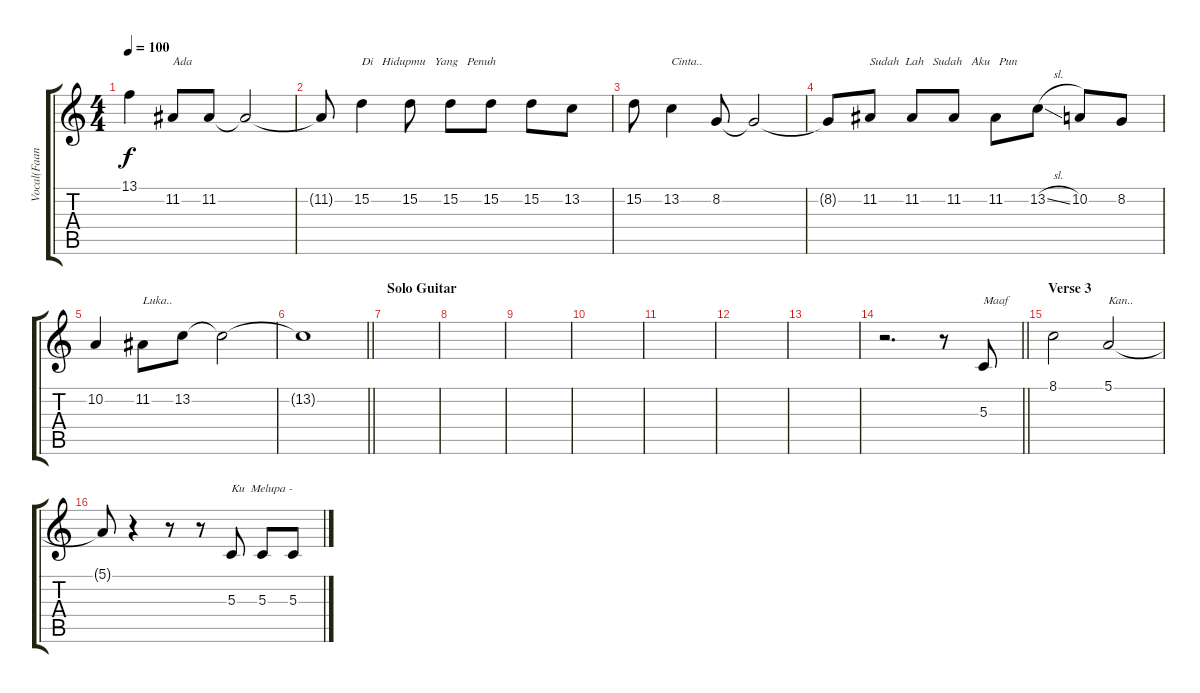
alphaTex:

\track ("Vocal(Faank)" "Vocal(Faan") {instrument stringensemble1}
\staff {score tabs}
\tuning (E4 B3 G3 D3 A2 E2) {hide}
\ts (4 4)
\tempo 100
\clef g2
\ks c
13.1.4{dy f} 11.2.8{txt "Ada"} 11.2.8 11.2{t}.2 |
11.2{t}.8 15.2.4{txt "Di   Hidupmu   Yang   Penuh "} 15.2.8 15.2.8 15.2.8 15.2.8 13.2.8 |
15.2.8 13.2.4{txt "Cinta.."} 8.2.8 8.2{t}.2 |
8.2{t}.8 11.2.8{txt "Sudah  Lah   Sudah   Aku   Pun "} 11.2.8 11.2.8 11.2.8 13.2{sl}.8 10.2.8 8.2.8 |
10.2.4 11.2.8{txt "Luka.."} 13.2.8 13.2{t}.2 |
\barLineRight lightlight
13.2{t}.1 |
\section ("" "Solo Guitar")
|
|
|
|
|
|
|
\barLineRight lightlight
r.2{d} r.8 5.3.8{txt "Maaf"} |
\section ("" "Verse 3")
8.1.2 5.1.2{txt "Kan.."} |
5.1{t}.8 r.4 r.8 r.8 5.3.8{txt "Ku  Melupa -"} 5.3.8 5.3.8
